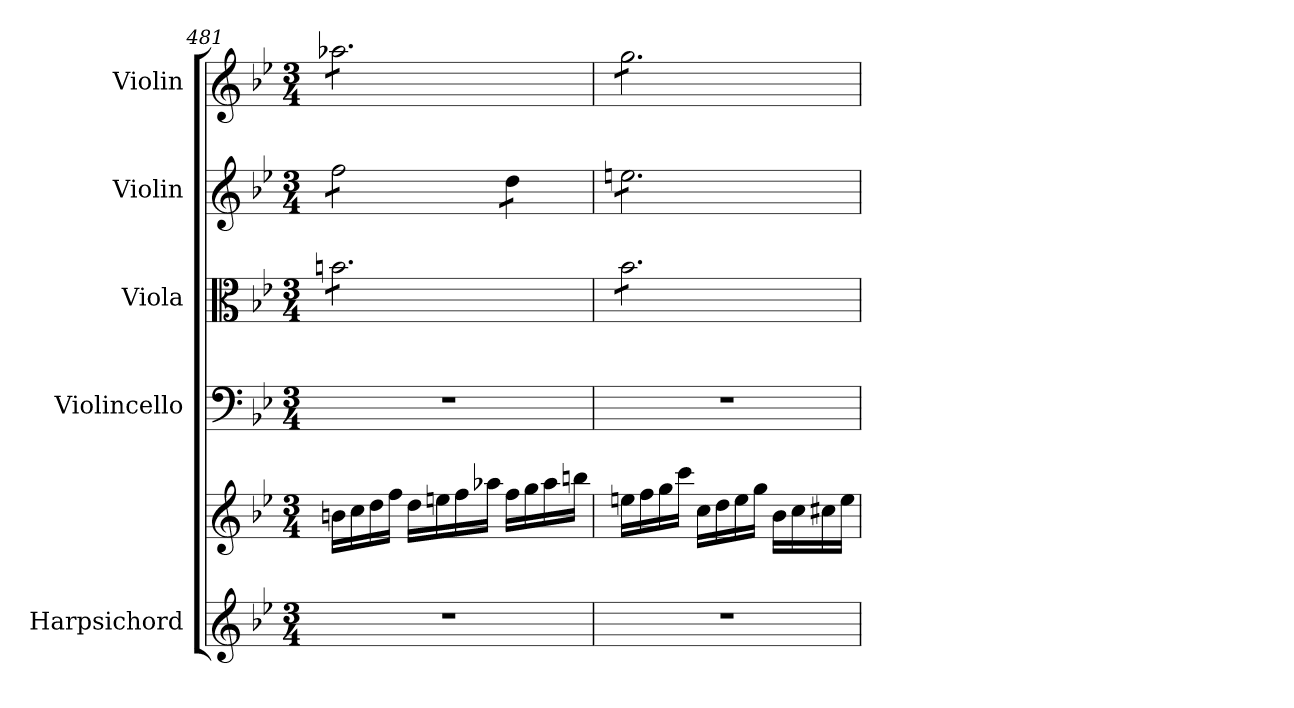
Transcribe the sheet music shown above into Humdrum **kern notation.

**kern	**kern	**kern	**kern	**kern	**kern
*part5	*part5	*part4	*part3	*part2	*part1
*staff6	*staff5	*staff4	*staff3	*staff2	*staff1
*I"Harpsichord	*	*I"Violincello	*I"Viola	*I"Violin	*I"Violin
*I'Hpschd	*	*I'Vc	*I'Vla	*I'Vln	*I'Vln
*clefG2	*clefG2	*clefF4	*clefC3	*clefG2	*clefG2
*k[b-e-]	*k[b-e-]	*k[b-e-]	*k[b-e-]	*k[b-e-]	*k[b-e-]
*M3/4	*M3/4	*M3/4	*M3/4	*M3/4	*M3/4
=481	=481	=481	=481	=481	=481
*	*	*	*tremolo	*	*
*	*	*	*	*tremolo	*
*	*	*	*	*	*tremolo
2.r	16bn\LL	2.r	8bn\L	8ff\L	8aa-X\L
.	16cc\	.	.	.	.
.	16dd\	.	8bn\	8ff\	8aa-X\
.	16ff\JJ	.	.	.	.
.	16dd\LL	.	8bn\	8ff\	8aa-X\
.	16een\	.	.	.	.
.	16ff\	.	8bn\	8ff\J	8aa-X\
.	16aa-X\JJ	.	.	.	.
.	16ff\LL	.	8bn\	8dd\L	8aa-X\
.	16gg\	.	.	.	.
.	16aa-\	.	8bn\J	8dd\J	8aa-X\J
.	16bbn\JJ	.	.	.	.
=482	=482	=482	=482	=482	=482
2.r	16een\LL	2.r	8b-\L	8een\L	8gg\L
.	16ff\	.	.	.	.
.	16gg\	.	8b-\	8een\	8gg\
.	16ccc\JJ	.	.	.	.
.	16cc\LL	.	8b-\	8een\	8gg\
.	16dd\	.	.	.	.
.	16ee\	.	8b-\	8een\	8gg\
.	16gg\JJ	.	.	.	.
.	16b-\LL	.	8b-\	8een\	8gg\
.	16cc\	.	.	.	.
.	16cc#X\	.	8b-\J	8een\J	8gg\J
*	*	*	*	*	*Xtremolo
*	*	*	*	*Xtremolo	*
*	*	*	*Xtremolo	*	*
.	16ee\JJ	.	.	.	.
=	=	=	=	=	=
*-	*-	*-	*-	*-	*-
